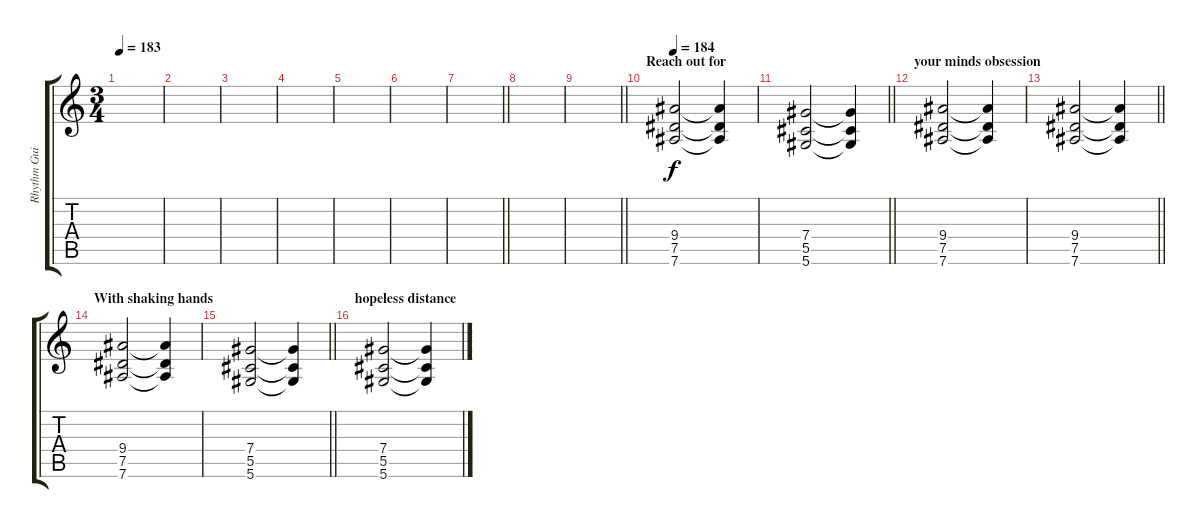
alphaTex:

\track ("Rhythm Guitar" "Rhythm Gui") {instrument overdrivenguitar}
\staff {score tabs}
\tuning (Eb4 Bb3 Gb3 Db3 Ab2 Eb2) {hide}
\ts (3 4)
\tempo 183
\clef g2
\ks c
|
|
|
|
|
|
\barLineRight lightlight
|
|
\barLineRight lightlight
|
\section ("" "Reach out for ")
\tempo 184
(9.4 7.5 7.6).2 (9.4{t} 7.5{t} 7.6{t}).4 |
\barLineRight lightlight
(7.4 5.5 5.6).2 (7.4{t} 5.5{t} 5.6{t}).4 |
\section ("" "your minds obsession")
(9.4 7.5 7.6).2 (9.4{t} 7.5{t} 7.6{t}).4 |
\barLineRight lightlight
(9.4 7.5 7.6).2 (9.4{t} 7.5{t} 7.6{t}).4 |
\section ("" "With shaking hands ")
(9.4 7.5 7.6).2 (9.4{t} 7.5{t} 7.6{t}).4 |
\barLineRight lightlight
(7.4 5.5 5.6).2 (7.4{t} 5.5{t} 5.6{t}).4 |
\section ("" "hopeless distance")
(7.4 5.5 5.6).2 (7.4{t} 5.5{t} 5.6{t}).4
